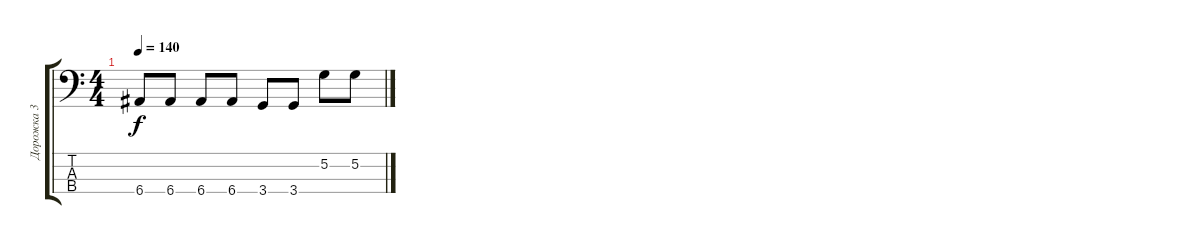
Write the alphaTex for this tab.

\track ("Дорожка 3" "Дорожка 3") {instrument electricbassfinger}
\staff {score tabs}
\tuning (G2 D2 A1 E1) {hide}
\ts (4 4)
\tempo 140
\clef f4
\ks c
6.4.8{dy f} 6.4.8 6.4.8 6.4.8 3.4.8 3.4.8 5.2.8 5.2.8
